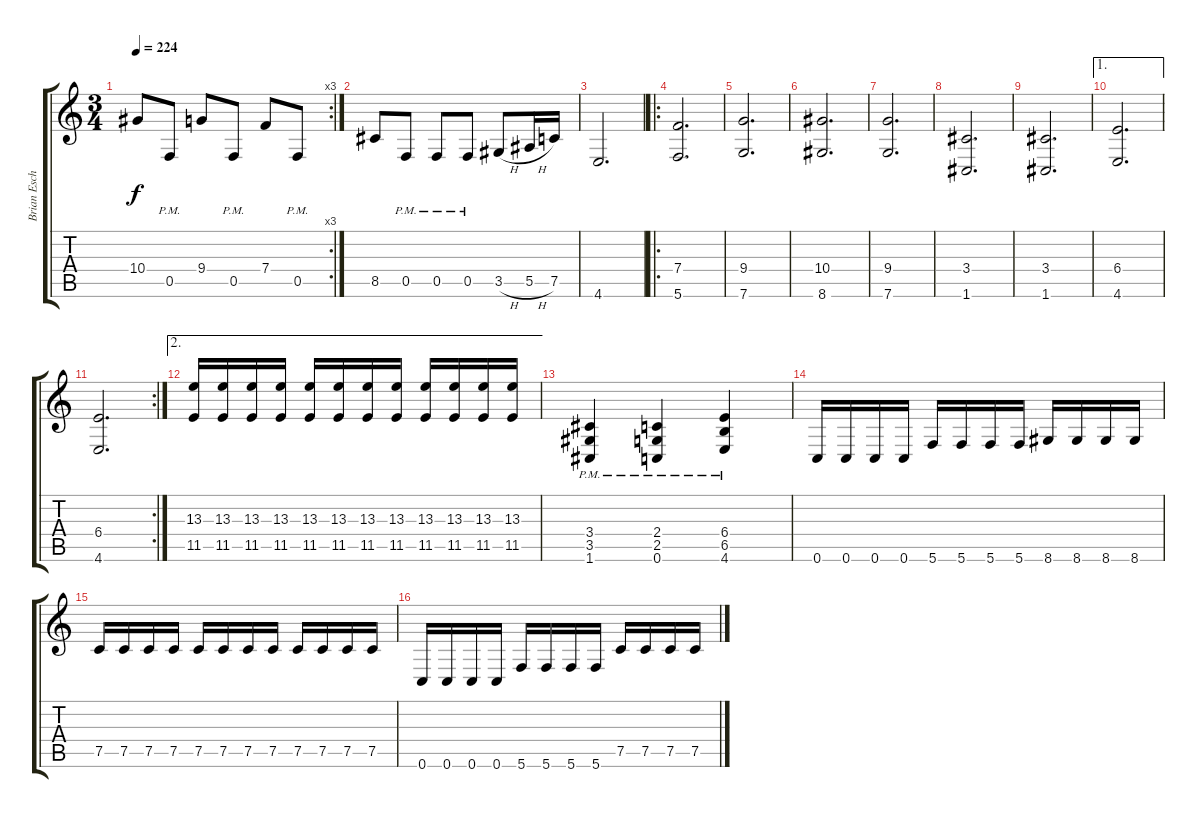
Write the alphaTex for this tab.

\track ("Brian Eschbach" "Brian Esch") {instrument overdrivenguitar}
\staff {score tabs}
\tuning (C4 G3 Eb3 Bb2 F2 C2) {hide}
\rc 3
\ts (3 4)
\tempo 224
\clef g2
\ks c
10.4.8{dy f} 0.5{pm}.8 9.4.8 0.5{pm}.8 7.4.8 0.5{pm}.8 |
8.5.8 0.5{pm}.8 0.5{pm}.8 0.5{pm}.8 3.5{h}.8 5.5{h}.16 7.5.16 |
4.6.2{d} |
\ro
(7.4 5.6).2{d} |
(9.4 7.6).2{d} |
(10.4 8.6).2{d} |
(9.4 7.6).2{d} |
(3.4 1.6).2{d} |
(3.4 1.6).2{d} |
\ae 1
(6.4 4.6).2{d} |
\rc 2
(6.4 4.6).2{d} |
\ae 2
(13.3 11.5).16 (13.3 11.5).16 (13.3 11.5).16 (13.3 11.5).16 (13.3 11.5).16 (13.3 11.5).16 (13.3 11.5).16 (13.3 11.5).16 (13.3 11.5).16 (13.3 11.5).16 (13.3 11.5).16 (13.3 11.5).16 |
(3.4{pm} 3.5{pm} 1.6{pm}).4 (2.4{pm} 2.5{pm} 0.6{pm}).4 (6.4{pm} 6.5{pm} 4.6{pm}).4 |
0.6.16 0.6.16 0.6.16 0.6.16 5.6.16 5.6.16 5.6.16 5.6.16 8.6.16 8.6.16 8.6.16 8.6.16 |
7.5.16 7.5.16 7.5.16 7.5.16 7.5.16 7.5.16 7.5.16 7.5.16 7.5.16 7.5.16 7.5.16 7.5.16 |
0.6.16 0.6.16 0.6.16 0.6.16 5.6.16 5.6.16 5.6.16 5.6.16 7.5.16 7.5.16 7.5.16 7.5.16
